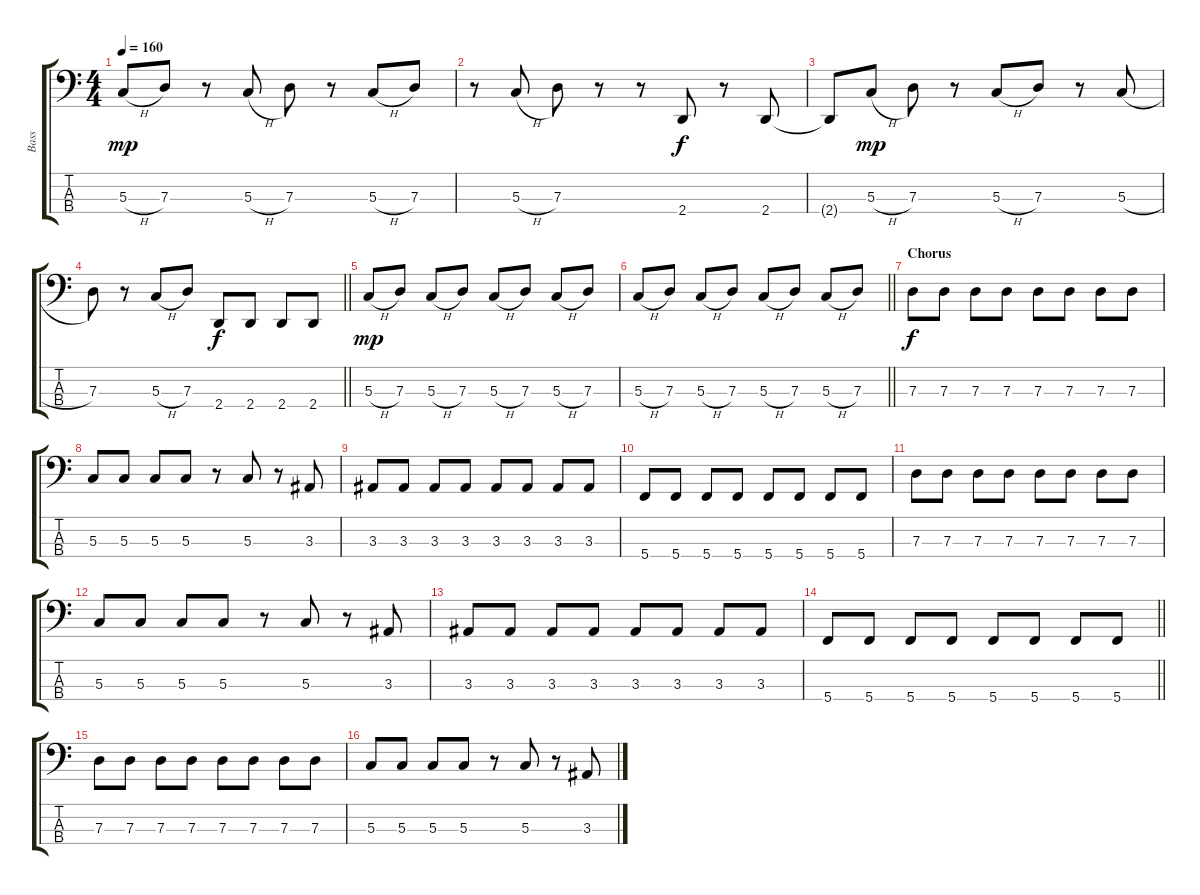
\track ("Bass" "Bass") {instrument electricbassfinger}
\staff {score tabs}
\tuning (F2 C2 G1 C1) {hide}
\ts (4 4)
\tempo 160
\clef f4
\ks c
5.3{h}.8{dy mp} 7.3.8 r.8 5.3{h}.8 7.3.8 r.8 5.3{h}.8 7.3.8 |
r.8 5.3{h}.8 7.3.8 r.8 r.8 2.4.8{dy f} r.8 2.4.8 |
2.4{t}.8 5.3{h}.8{dy mp} 7.3.8 r.8 5.3{h}.8 7.3.8 r.8 5.3{h}.8 |
\barLineRight lightlight
7.3.8 r.8 5.3{h}.8 7.3.8 2.4.8{dy f} 2.4.8 2.4.8 2.4.8 |
5.3{h}.8{dy mp} 7.3.8 5.3{h}.8 7.3.8 5.3{h}.8 7.3.8 5.3{h}.8 7.3.8 |
\barLineRight lightlight
5.3{h}.8 7.3.8 5.3{h}.8 7.3.8 5.3{h}.8 7.3.8 5.3{h}.8 7.3.8 |
\section ("" "Chorus")
7.3.8{dy f} 7.3.8 7.3.8 7.3.8 7.3.8 7.3.8 7.3.8 7.3.8 |
5.3.8 5.3.8 5.3.8 5.3.8 r.8 5.3.8 r.8 3.3.8 |
3.3.8 3.3.8 3.3.8 3.3.8 3.3.8 3.3.8 3.3.8 3.3.8 |
5.4.8 5.4.8 5.4.8 5.4.8 5.4.8 5.4.8 5.4.8 5.4.8 |
7.3.8 7.3.8 7.3.8 7.3.8 7.3.8 7.3.8 7.3.8 7.3.8 |
5.3.8 5.3.8 5.3.8 5.3.8 r.8 5.3.8 r.8 3.3.8 |
3.3.8 3.3.8 3.3.8 3.3.8 3.3.8 3.3.8 3.3.8 3.3.8 |
\barLineRight lightlight
5.4.8 5.4.8 5.4.8 5.4.8 5.4.8 5.4.8 5.4.8 5.4.8 |
7.3.8 7.3.8 7.3.8 7.3.8 7.3.8 7.3.8 7.3.8 7.3.8 |
5.3.8 5.3.8 5.3.8 5.3.8 r.8 5.3.8 r.8 3.3.8
